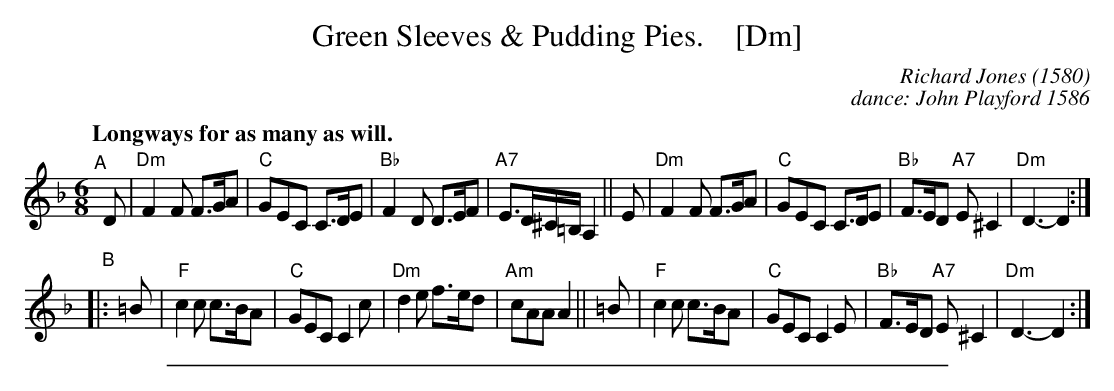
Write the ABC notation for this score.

X:1
T: Green Sleeves & Pudding Pies.    [Dm]
C: Richard Jones (1580)
C: dance: John Playford 1586
Q: "Longways for as many as will."
M: 6/8
L: 1/8
K: Dm
"^A"[|]\
D | "Dm"F2F F>GA | "C"GEC C>DE | "Bb"F2D D>EF | "A7"E>D^C/=B,/ A,2 ||\
E | "Dm"F2F F>GA | "C"GEC C>DE | "Bb"F>ED "A7"E^C2 | "Dm"D3- D2 :|
"^B"|:\
=B | "F"c2c c>BA | "C"GEC C2c | "Dm"d2e f>ed | "Am"cAA A2 ||\
=B | "F"c2c c>BA | "C"GEC C2E | "Bb"F>ED "A7"E^C2 | "Dm"D3- D2 :|
